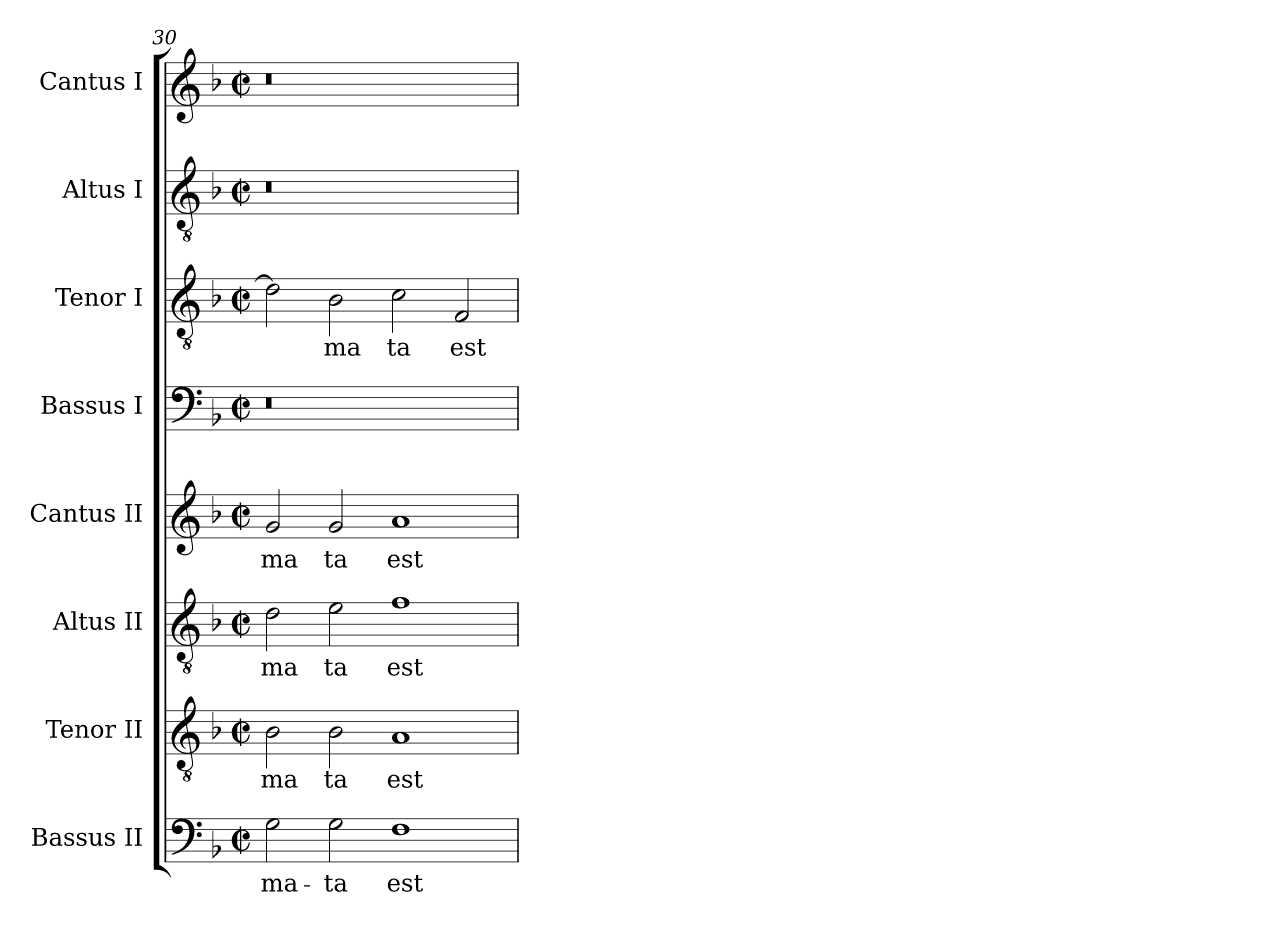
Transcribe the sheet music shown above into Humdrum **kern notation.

**kern	**text	**kern	**text	**kern	**text	**kern	**text	**kern	**kern	**text	**kern	**kern
*part8	*part8	*part7	*part7	*part6	*part6	*part5	*part5	*part4	*part3	*part3	*part2	*part1
*staff8	*staff8	*staff7	*staff7	*staff6	*staff6	*staff5	*staff5	*staff4	*staff3	*staff3	*staff2	*staff1
*I"Bassus II	*	*I"Tenor II	*	*I"Altus II	*	*I"Cantus II	*	*I"Bassus I	*I"Tenor I	*	*I"Altus I	*I"Cantus I
*clefF4	*	*clefGv2	*	*clefGv2	*	*clefG2	*	*clefF4	*clefGv2	*	*clefGv2	*clefG2
*k[b-]	*	*k[b-]	*	*k[b-]	*	*k[b-]	*	*k[b-]	*k[b-]	*	*k[b-]	*k[b-]
*F:	*	*F:	*	*F:	*	*F:	*	*F:	*F:	*	*F:	*F:
*M2/2	*	*M2/2	*	*M2/2	*	*M2/2	*	*M2/2	*M2/2	*	*M2/2	*M2/2
*met(c|)	*	*met(c|)	*	*met(c|)	*	*met(c|)	*	*met(c|)	*met(c|)	*	*met(c|)	*met(c|)
=30	=30	=30	=30	=30	=30	=30	=30	=30	=30	=30	=30	=30
!	!LO:LY:b:cj	!	!LO:LY:b:cj	!	!LO:LY:b:cj	!	!LO:LY:b:cj	!	!	!	!	!
2G\	-ma-	2B-\	ma	2d\	ma	2g/	ma	0r	2d\]	.	0r	0r
!	!LO:LY:b:cj	!	!LO:LY:b:cj	!	!LO:LY:b:cj	!	!LO:LY:b:cj	!	!	!LO:LY:b:cj	!	!
2G\	-ta	2B-\	ta	2e\	ta	2g/	ta	.	2B-\	ma	.	.
!	!LO:LY:b:cj	!	!LO:LY:b:cj	!	!LO:LY:b:cj	!	!LO:LY:b:cj	!	!	!LO:LY:b:cj	!	!
1F	est	1A	est	1f	est	1a	est	.	2c\	ta	.	.
!	!	!	!	!	!	!	!	!	!	!LO:LY:b:cj	!	!
.	.	.	.	.	.	.	.	.	2F/	est	.	.
=	=	=	=	=	=	=	=	=	=	=	=	=
*-	*-	*-	*-	*-	*-	*-	*-	*-	*-	*-	*-	*-
